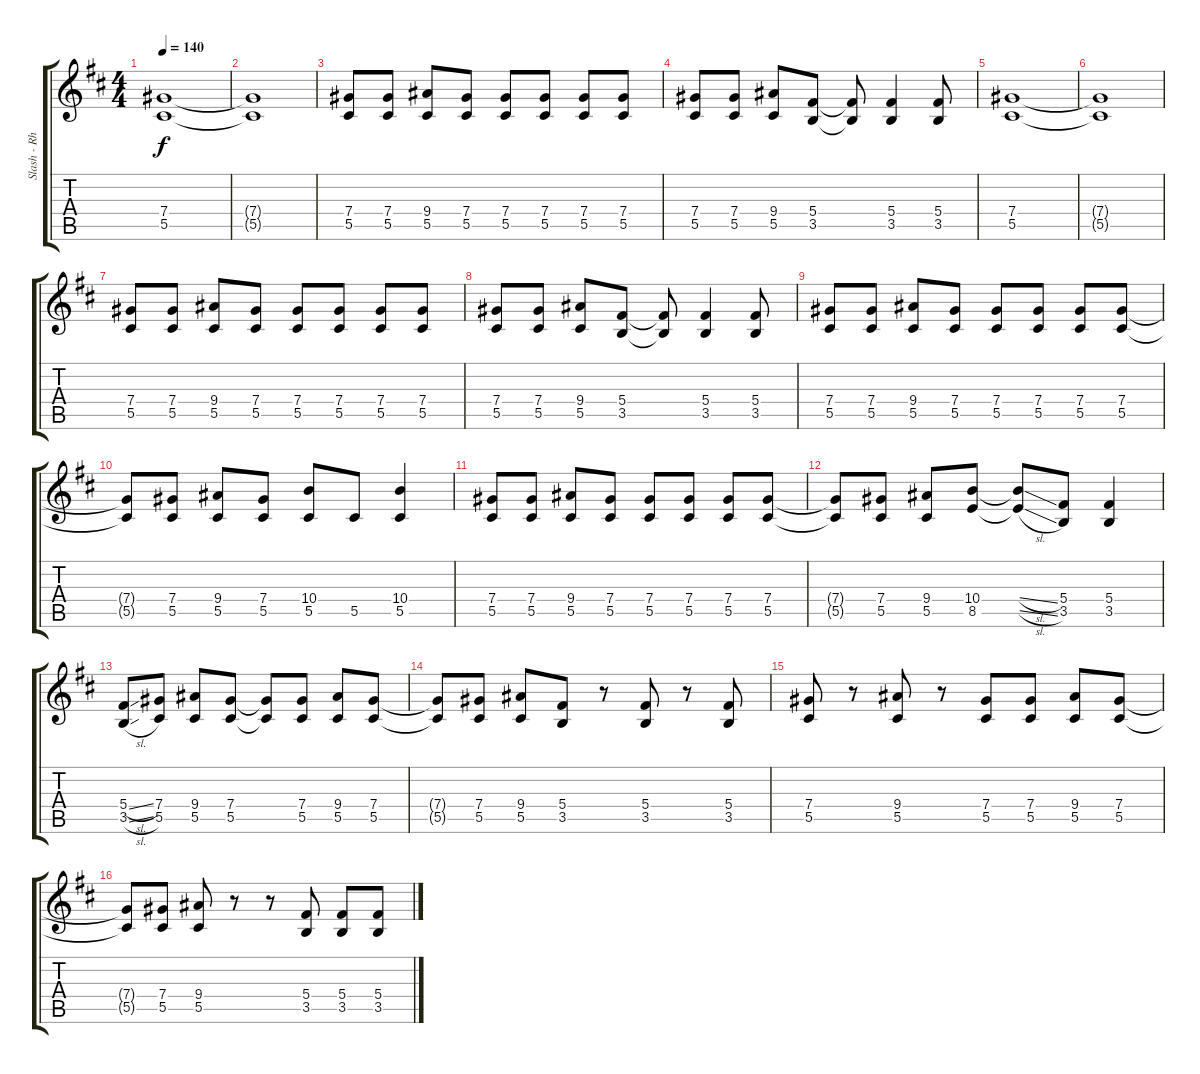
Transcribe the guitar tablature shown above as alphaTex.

\track ("Slash - Rhytm Guitar" "Slash - Rh") {instrument distortionguitar}
\staff {score tabs}
\tuning (Eb4 Bb3 Gb3 Db3 Ab2 Eb2) {hide}
\ts (4 4)
\tempo 140
\clef g2
\ks d
(7.4 5.5).1{dy f} |
(7.4{t} 5.5{t}).1 |
(7.4 5.5).8 (7.4 5.5).8 (9.4 5.5).8 (7.4 5.5).8 (7.4 5.5).8 (7.4 5.5).8 (7.4 5.5).8 (7.4 5.5).8 |
(7.4 5.5).8 (7.4 5.5).8 (9.4 5.5).8 (5.4 3.5).8 (5.4{t} 3.5{t}).8 (5.4 3.5).4 (5.4 3.5).8 |
(7.4 5.5).1 |
(7.4{t} 5.5{t}).1 |
(7.4 5.5).8 (7.4 5.5).8 (9.4 5.5).8 (7.4 5.5).8 (7.4 5.5).8 (7.4 5.5).8 (7.4 5.5).8 (7.4 5.5).8 |
(7.4 5.5).8 (7.4 5.5).8 (9.4 5.5).8 (5.4 3.5).8 (5.4{t} 3.5{t}).8 (5.4 3.5).4 (5.4 3.5).8 |
(7.4 5.5).8 (7.4 5.5).8 (9.4 5.5).8 (7.4 5.5).8 (7.4 5.5).8 (7.4 5.5).8 (7.4 5.5).8 (7.4 5.5).8 |
(7.4{t} 5.5{t}).8 (7.4 5.5).8 (9.4 5.5).8 (7.4 5.5).8 (10.4 5.5).8 5.5.8 (10.4 5.5).4 |
(7.4 5.5).8 (7.4 5.5).8 (9.4 5.5).8 (7.4 5.5).8 (7.4 5.5).8 (7.4 5.5).8 (7.4 5.5).8 (7.4 5.5).8 |
(7.4{t} 5.5{t}).8 (7.4 5.5).8 (9.4 5.5).8 (10.4 8.5).8 (10.4{sl t} 8.5{sl t}).8 (5.4 3.5).8 (5.4 3.5).4 |
(5.4{sl} 3.5{sl}).8 (7.4 5.5).8 (9.4 5.5).8 (7.4 5.5).8 (7.4{t} 5.5{t}).8 (7.4 5.5).8 (9.4 5.5).8 (7.4 5.5).8 |
(7.4{t} 5.5{t}).8 (7.4 5.5).8 (9.4 5.5).8 (5.4 3.5).8 r.8 (5.4 3.5).8 r.8 (5.4 3.5).8 |
(7.4 5.5).8 r.8 (9.4 5.5).8 r.8 (7.4 5.5).8 (7.4 5.5).8 (9.4 5.5).8 (7.4 5.5).8 |
(7.4{t} 5.5{t}).8 (7.4 5.5).8 (9.4 5.5).8 r.8 r.8 (5.4 3.5).8 (5.4 3.5).8 (5.4 3.5).8
